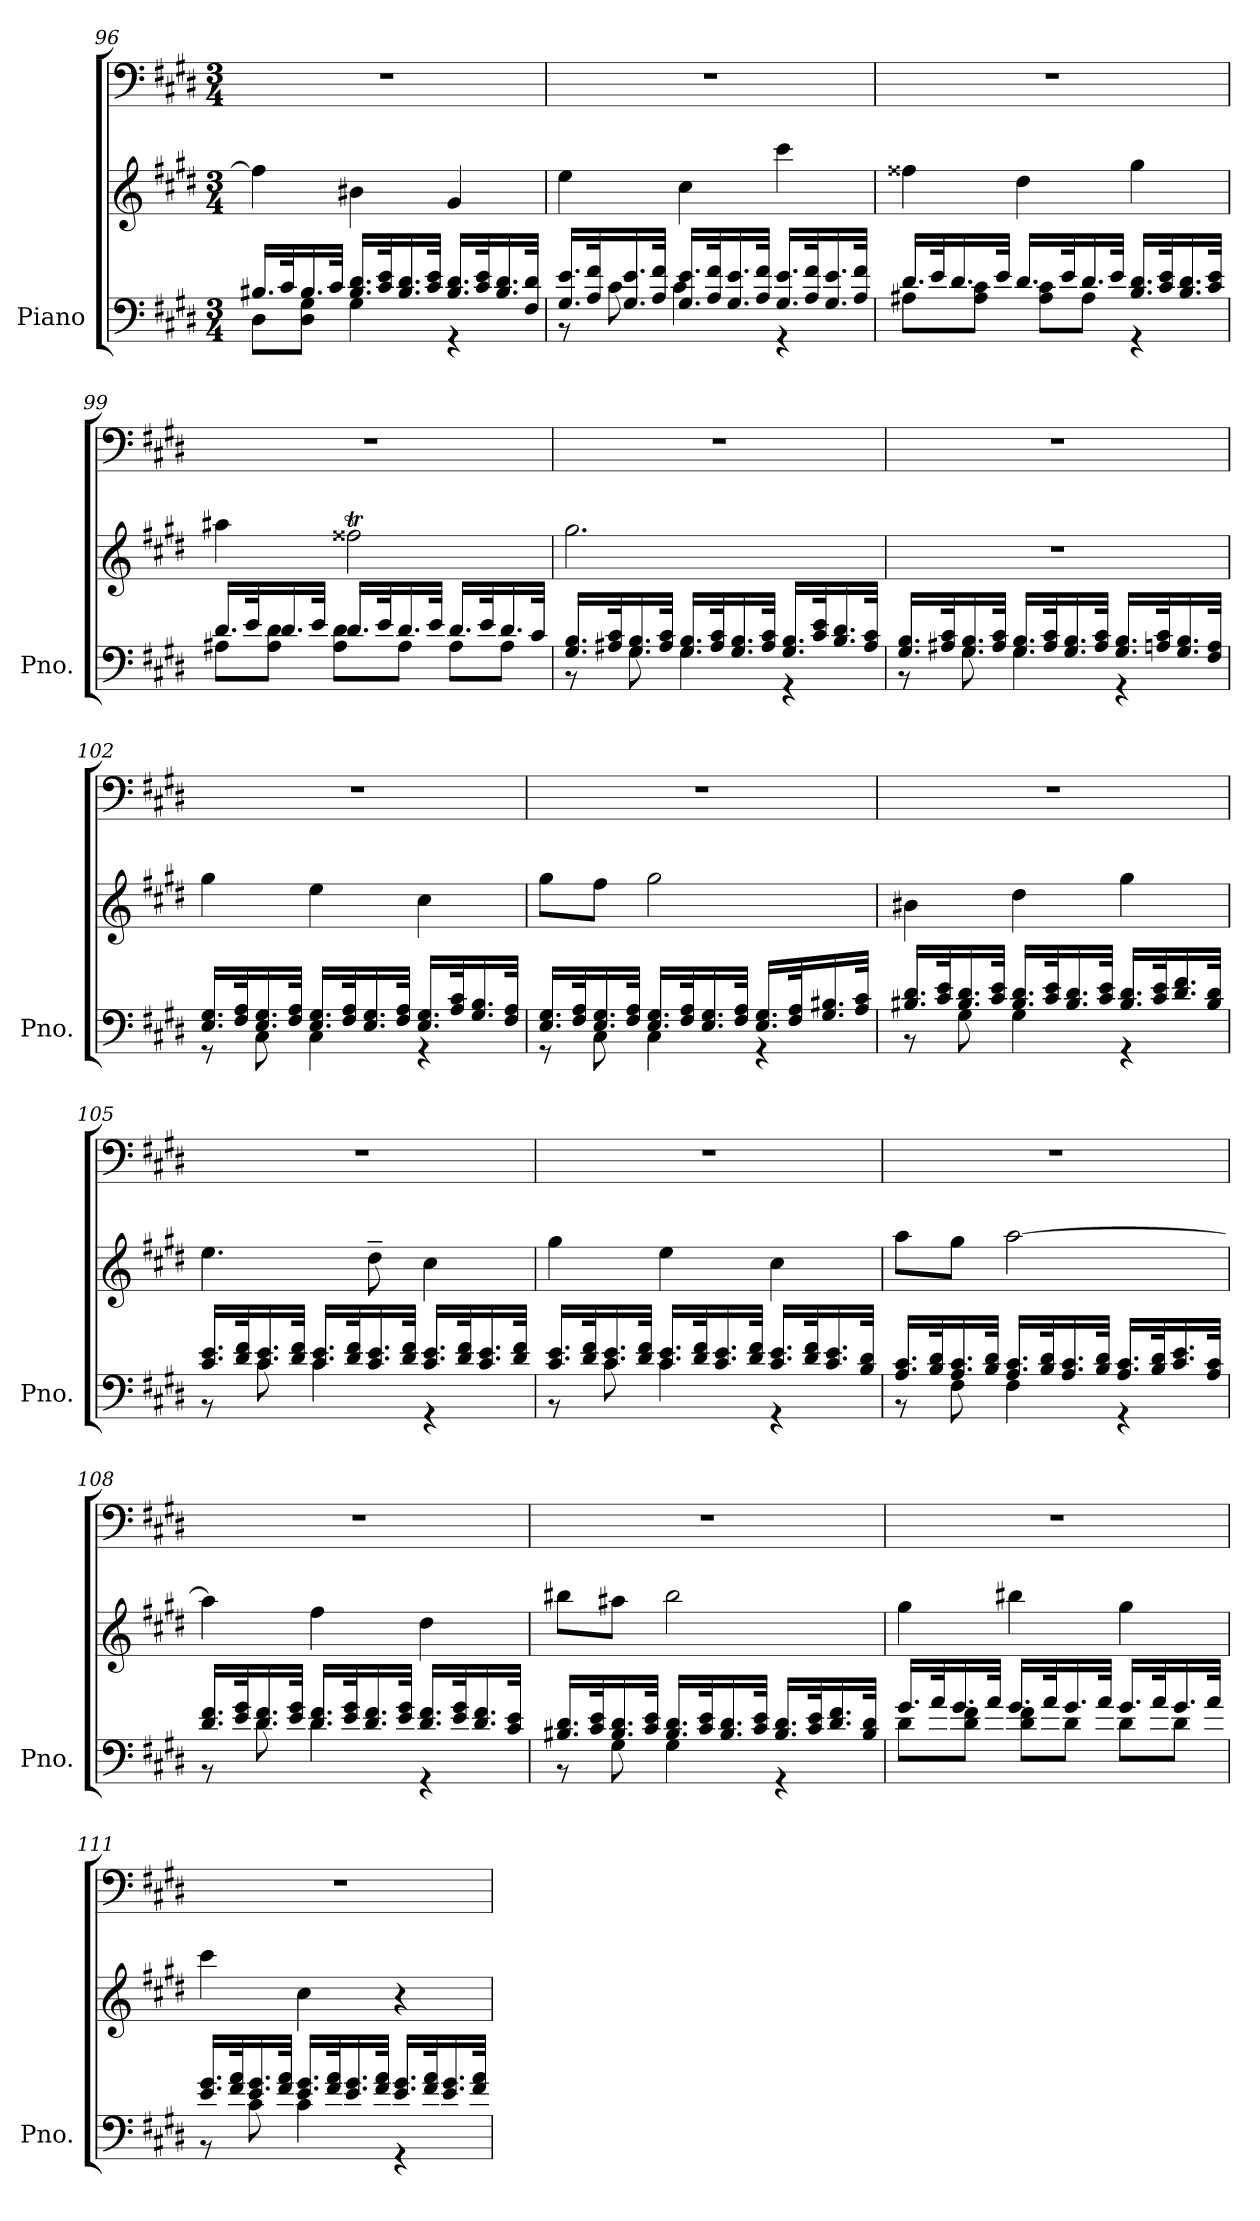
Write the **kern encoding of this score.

**kern	**kern	**kern
*part1	*part1	*part1
*staff3	*staff2	*staff1
*I"Piano	*	*
*I'Pno.	*	*
!!LO:PB:g=z
*clefF4	*clefG2	*clefF4
*k[f#c#g#d#]	*k[f#c#g#d#]	*k[f#c#g#d#]
*M3/4	*M3/4	*M3/4
=96	=96	=96
*^	*	*
16.B#X/LL	8D#\L	4ff#\]	2.r
32c#/K	.	.	.
16.B#/	8D#\ 8G#\J	.	.
32c#/JJk	.	.	.
16.B#/ 16.d#/LL	4G#\	4b#X\	.
32c#/ 32e/K	.	.	.
16.B#/ 16.d#/	.	.	.
32c#/ 32e/JJk	.	.	.
16.B#/ 16.d#/LL	4r	4g#/	.
32c#/ 32e/K	.	.	.
16.B#/ 16.d#/	.	.	.
32F#/ 32d#/JJk	.	.	.
=97	=97	=97	=97
16.G#/ 16.e/LL	8r	4ee\	2.r
32A/ 32f#/K	.	.	.
16.G#/ 16.e/	8c#\	.	.
32A/ 32f#/JJk	.	.	.
16.G#/ 16.e/LL	4c#\	4cc#\	.
32A/ 32f#/K	.	.	.
16.G#/ 16.e/	.	.	.
32A/ 32f#/JJk	.	.	.
16.G#/ 16.e/LL	4r	4ccc#\	.
32A/ 32f#/K	.	.	.
16.G#/ 16.e/	.	.	.
32A/ 32f#/JJk	.	.	.
!!LO:PB:g=z
=98	=98	=98	=98
16.d#/LL	8A#X\L	4ff##X\	2.r
32e/K	.	.	.
16.d#/	8A#\ 8c#\J	.	.
32e/JJk	.	.	.
16.d#/LL	8A#\ 8c#\L	4dd#\	.
32e/K	.	.	.
16.d#/	8A#\J	.	.
32e/JJk	.	.	.
16.B/ 16.d#/LL	4r	4gg#\	.
32c#/ 32e/K	.	.	.
16.B/ 16.d#/	.	.	.
32c#/ 32e/JJk	.	.	.
=99	=99	=99	=99
16.d#/LL	8A#X\L	4aa#X\	2.r
32e/K	.	.	.
16.d#/	8A#\ 8d#\J	.	.
32e/JJk	.	.	.
16.d#/LL	8A#\ 8d#\L	2ff##Xt\	.
32e/K	.	.	.
16.d#/	8A#\J	.	.
32e/JJk	.	.	.
16.d#/LL	8A#\L	.	.
32e/K	.	.	.
16.d#/	8A#\J	.	.
32c#/JJk	.	.	.
!!LO:LB:g=z
=100	=100	=100	=100
16.G#/ 16.B/LL	8r	2.gg#\	2.r
32A#X/ 32c#/K	.	.	.
16.G#/ 16.B/	8G#\	.	.
32A#/ 32c#/JJk	.	.	.
16.G#/ 16.B/LL	4G#\	.	.
32A#/ 32c#/K	.	.	.
16.G#/ 16.B/	.	.	.
32A#/ 32c#/JJk	.	.	.
16.G#/ 16.B/LL	4r	.	.
32c#/ 32e/K	.	.	.
16.B/ 16.d#/	.	.	.
32A#/ 32c#/JJk	.	.	.
=101	=101	=101	=101
16.G#/ 16.B/LL	8r	2.r	2.r
32A#X/ 32c#/K	.	.	.
16.G#/ 16.B/	8G#\	.	.
32A#/ 32c#/JJk	.	.	.
16.G#/ 16.B/LL	4G#\	.	.
32A#/ 32c#/K	.	.	.
16.G#/ 16.B/	.	.	.
32A#/ 32c#/JJk	.	.	.
16.G#/ 16.B/LL	4r	.	.
32An/ 32c#/K	.	.	.
16.G#/ 16.B/	.	.	.
32F#/ 32A/JJk	.	.	.
!!LO:LB:g=z
=102	=102	=102	=102
16.E/ 16.G#/LL	8rGG	4gg#\	2.r
32F#/ 32A/K	.	.	.
16.E/ 16.G#/	8C#\	.	.
32F#/ 32A/JJk	.	.	.
16.E/ 16.G#/LL	4C#\	4ee\	.
32F#/ 32A/K	.	.	.
16.E/ 16.G#/	.	.	.
32F#/ 32A/JJk	.	.	.
16.E/ 16.G#/LL	4rGG	4cc#\	.
32A/ 32c#/K	.	.	.
16.G#/ 16.B/	.	.	.
32F#/ 32A/JJk	.	.	.
=103	=103	=103	=103
16.E/ 16.G#/LL	8rGG	8gg#\L	2.r
32F#/ 32A/K	.	.	.
16.E/ 16.G#/	8C#\	8ff#\J	.
32F#/ 32A/JJk	.	.	.
16.E/ 16.G#/LL	4C#\	2gg#\	.
32F#/ 32A/K	.	.	.
16.E/ 16.G#/	.	.	.
32F#/ 32A/JJk	.	.	.
16.E/ 16.G#/LL	4rGG	.	.
32F#/ 32A/K	.	.	.
16.G#/ 16.B#X/	.	.	.
32A/ 32c#/JJk	.	.	.
=104	=104	=104	=104
16.B#X/ 16.d#/LL	8r	4b#X\	2.r
32c#/ 32e/K	.	.	.
16.B#/ 16.d#/	8G#\	.	.
32c#/ 32e/JJk	.	.	.
16.B#/ 16.d#/LL	4G#\	4dd#\	.
32c#/ 32e/K	.	.	.
16.B#/ 16.d#/	.	.	.
32c#/ 32e/JJk	.	.	.
16.B#/ 16.d#/LL	4r	4gg#\	.
32c#/ 32e/K	.	.	.
16.d#/ 16.f#/	.	.	.
32B#/ 32d#/JJk	.	.	.
!!LO:PB:g=z
=105	=105	=105	=105
16.c#/ 16.e/LL	8r	4.ee\	2.r
32d#/ 32f#/K	.	.	.
16.c#/ 16.e/	8c#\	.	.
32d#/ 32f#/JJk	.	.	.
16.c#/ 16.e/LL	4c#\	.	.
32d#/ 32f#/K	.	.	.
16.c#/ 16.e/	.	8dd#~\	.
32d#/ 32f#/JJk	.	.	.
16.c#/ 16.e/LL	4r	4cc#\	.
32d#/ 32f#/K	.	.	.
16.c#/ 16.e/	.	.	.
32d#/ 32f#/JJk	.	.	.
=106	=106	=106	=106
16.c#/ 16.e/LL	8r	4gg#\	2.r
32d#/ 32f#/K	.	.	.
16.c#/ 16.e/	8c#\	.	.
32d#/ 32f#/JJk	.	.	.
16.c#/ 16.e/LL	4c#\	4ee\	.
32d#/ 32f#/K	.	.	.
16.c#/ 16.e/	.	.	.
32d#/ 32f#/JJk	.	.	.
16.c#/ 16.e/LL	4r	4cc#\	.
32d#/ 32f#/K	.	.	.
16.c#/ 16.e/	.	.	.
32B/ 32d#/JJk	.	.	.
!!LO:LB:g=z
=107	=107	=107	=107
16.A/ 16.c#/LL	8r	8aa\L	2.r
32B/ 32d#/K	.	.	.
16.A/ 16.c#/	8F#\	8gg#\J	.
32B/ 32d#/JJk	.	.	.
16.A/ 16.c#/LL	4F#\	[2aa\	.
32B/ 32d#/K	.	.	.
16.A/ 16.c#/	.	.	.
32B/ 32d#/JJk	.	.	.
16.A/ 16.c#/LL	4r	.	.
32B/ 32d#/K	.	.	.
16.c#/ 16.e/	.	.	.
32A/ 32c#/JJk	.	.	.
=108	=108	=108	=108
16.d#/ 16.f#/LL	8r	4aa\]	2.r
32e/ 32g#/K	.	.	.
16.d#/ 16.f#/	8d#\	.	.
32e/ 32g#/JJk	.	.	.
16.d#/ 16.f#/LL	4d#\	4ff#\	.
32e/ 32g#/K	.	.	.
16.d#/ 16.f#/	.	.	.
32e/ 32g#/JJk	.	.	.
16.d#/ 16.f#/LL	4r	4dd#\	.
32e/ 32g#/K	.	.	.
16.d#/ 16.f#/	.	.	.
32c#/ 32e/JJk	.	.	.
!!LO:PB:g=z
=109	=109	=109	=109
16.B#X/ 16.d#/LL	8r	8bb#X\L	2.r
32c#/ 32e/K	.	.	.
16.B#/ 16.d#/	8G#\	8aa#X\J	.
32c#/ 32e/JJk	.	.	.
16.B#/ 16.d#/LL	4G#\	2bb#\	.
32c#/ 32e/K	.	.	.
16.B#/ 16.d#/	.	.	.
32c#/ 32e/JJk	.	.	.
16.B#/ 16.d#/LL	4r	.	.
32c#/ 32e/K	.	.	.
16.d#/ 16.f#/	.	.	.
32B#/ 32d#/JJk	.	.	.
=110	=110	=110	=110
16.g#/LL	8d#\L	4gg#\	2.r
32a/K	.	.	.
16.g#/	8d#\ 8f#\J	.	.
32a/JJk	.	.	.
16.g#/LL	8d#\ 8f#\L	4bb#X\	.
32a/K	.	.	.
16.g#/	8d#\J	.	.
32a/JJk	.	.	.
16.g#/LL	8d#\L	4gg#\	.
32a/K	.	.	.
16.g#/	8d#\J	.	.
32a/JJk	.	.	.
!!LO:LB:g=z
=111	=111	=111	=111
16.e/ 16.g#/LL	8r	4ccc#\	2.r
32f#/ 32a/K	.	.	.
16.e/ 16.g#/	8c#\	.	.
32f#/ 32a/JJk	.	.	.
16.e/ 16.g#/LL	4c#\	4cc#\	.
32f#/ 32a/K	.	.	.
16.e/ 16.g#/	.	.	.
32f#/ 32a/JJk	.	.	.
16.e/ 16.g#/LL	4r	4r	.
32f#/ 32a/K	.	.	.
16.e/ 16.g#/	.	.	.
32f#/ 32a/JJk	.	.	.
*v	*v	*	*
=	=	=
*-	*-	*-
